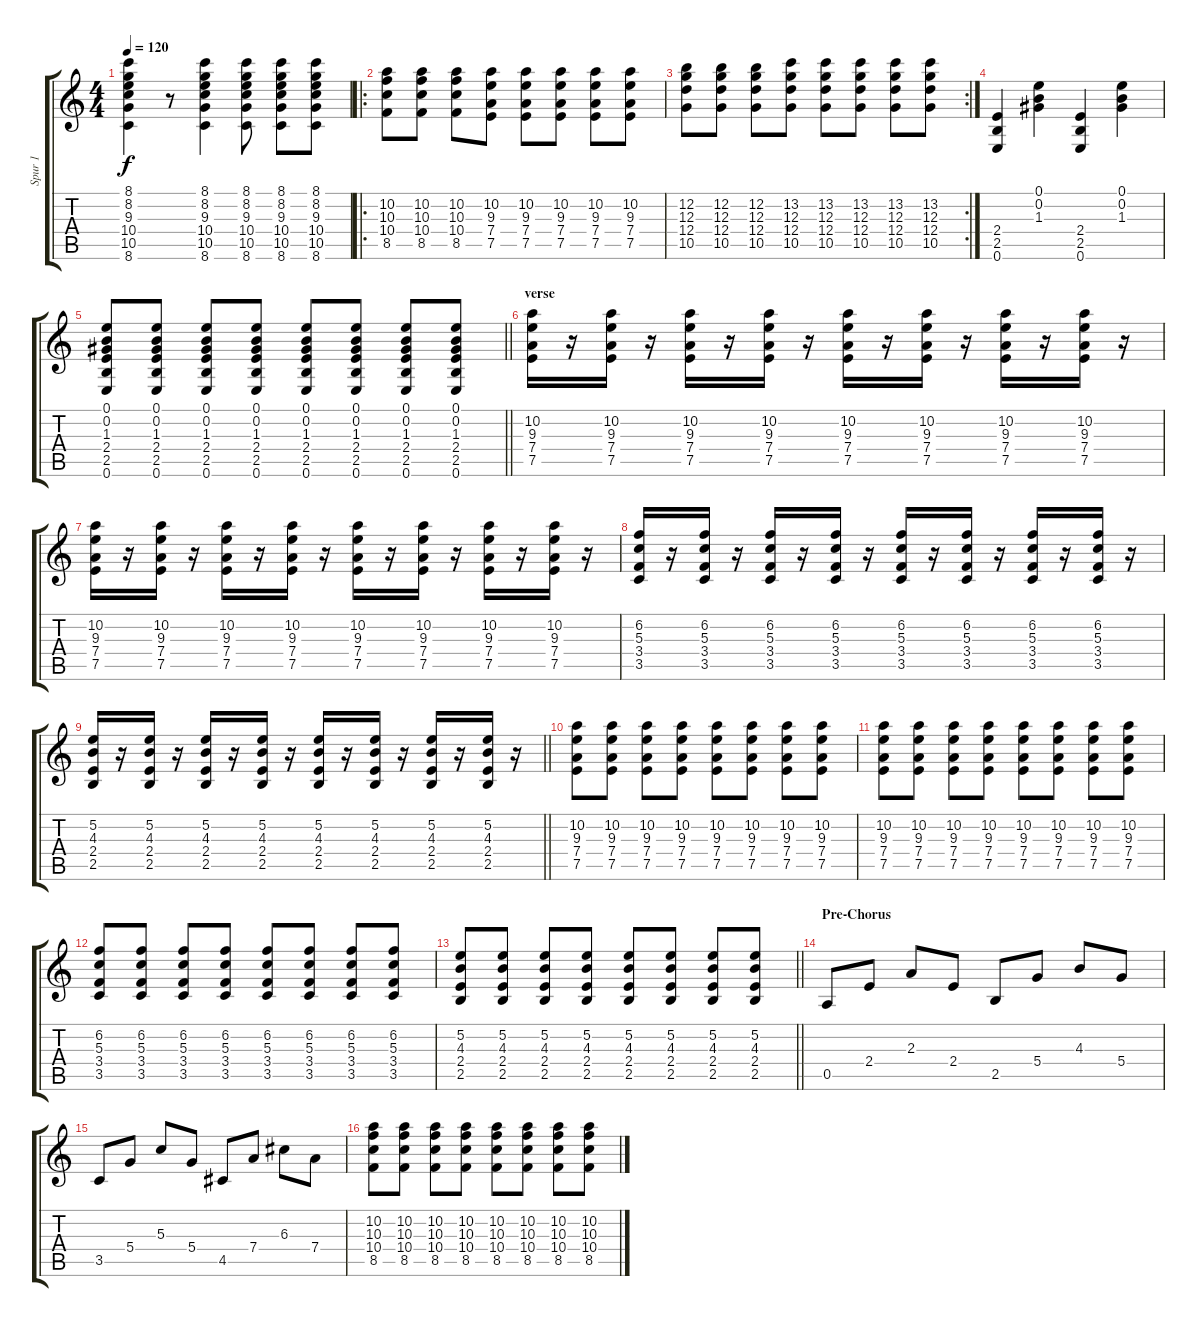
\track ("Spur 1" "Spur 1") {instrument overdrivenguitar}
\staff {score tabs}
\tuning (E4 B3 G3 D3 A2 E2) {hide}
\ts (4 4)
\tempo 120
\clef g2
\ks c
(8.1 8.2 9.3 10.4 10.5 8.6).4{dy f} r.8 (8.1 8.2 9.3 10.4 10.5 8.6).4 (8.1 8.2 9.3 10.4 10.5 8.6).8 (8.1 8.2 9.3 10.4 10.5 8.6).8 (8.1 8.2 9.3 10.4 10.5 8.6).8 |
\ro
(10.2 10.3 10.4 8.5).8 (10.2 10.3 10.4 8.5).8 (10.2 10.3 10.4 8.5).8 (10.2 9.3 7.4 7.5).8 (10.2 9.3 7.4 7.5).8 (10.2 9.3 7.4 7.5).8 (10.2 9.3 7.4 7.5).8 (10.2 9.3 7.4 7.5).8 |
\rc 2
(12.2 12.3 12.4 10.5).8 (12.2 12.3 12.4 10.5).8 (12.2 12.3 12.4 10.5).8 (13.2 12.3 12.4 10.5).8 (13.2 12.3 12.4 10.5).8 (13.2 12.3 12.4 10.5).8 (13.2 12.3 12.4 10.5).8 (13.2 12.3 12.4 10.5).8 |
(2.4 2.5 0.6).4 (0.1 0.2 1.3).4 (2.4 2.5 0.6).4 (0.1 0.2 1.3).4 |
\barLineRight lightlight
(0.1 0.2 1.3 2.4 2.5 0.6).8 (0.1 0.2 1.3 2.4 2.5 0.6).8 (0.1 0.2 1.3 2.4 2.5 0.6).8 (0.1 0.2 1.3 2.4 2.5 0.6).8 (0.1 0.2 1.3 2.4 2.5 0.6).8 (0.1 0.2 1.3 2.4 2.5 0.6).8 (0.1 0.2 1.3 2.4 2.5 0.6).8 (0.1 0.2 1.3 2.4 2.5 0.6).8 |
\section ("" "verse")
(10.2 9.3 7.4 7.5).16 r.16 (10.2 9.3 7.4 7.5).16 r.16 (10.2 9.3 7.4 7.5).16 r.16 (10.2 9.3 7.4 7.5).16 r.16 (10.2 9.3 7.4 7.5).16 r.16 (10.2 9.3 7.4 7.5).16 r.16 (10.2 9.3 7.4 7.5).16 r.16 (10.2 9.3 7.4 7.5).16 r.16 |
(10.2 9.3 7.4 7.5).16 r.16 (10.2 9.3 7.4 7.5).16 r.16 (10.2 9.3 7.4 7.5).16 r.16 (10.2 9.3 7.4 7.5).16 r.16 (10.2 9.3 7.4 7.5).16 r.16 (10.2 9.3 7.4 7.5).16 r.16 (10.2 9.3 7.4 7.5).16 r.16 (10.2 9.3 7.4 7.5).16 r.16 |
(6.2 5.3 3.4 3.5).16 r.16 (6.2 5.3 3.4 3.5).16 r.16 (6.2 5.3 3.4 3.5).16 r.16 (6.2 5.3 3.4 3.5).16 r.16 (6.2 5.3 3.4 3.5).16 r.16 (6.2 5.3 3.4 3.5).16 r.16 (6.2 5.3 3.4 3.5).16 r.16 (6.2 5.3 3.4 3.5).16 r.16 |
\barLineRight lightlight
(5.2 4.3 2.4 2.5).16 r.16 (5.2 4.3 2.4 2.5).16 r.16 (5.2 4.3 2.4 2.5).16 r.16 (5.2 4.3 2.4 2.5).16 r.16 (5.2 4.3 2.4 2.5).16 r.16 (5.2 4.3 2.4 2.5).16 r.16 (5.2 4.3 2.4 2.5).16 r.16 (5.2 4.3 2.4 2.5).16 r.16 |
(10.2 9.3 7.4 7.5).8 (10.2 9.3 7.4 7.5).8 (10.2 9.3 7.4 7.5).8 (10.2 9.3 7.4 7.5).8 (10.2 9.3 7.4 7.5).8 (10.2 9.3 7.4 7.5).8 (10.2 9.3 7.4 7.5).8 (10.2 9.3 7.4 7.5).8 |
(10.2 9.3 7.4 7.5).8 (10.2 9.3 7.4 7.5).8 (10.2 9.3 7.4 7.5).8 (10.2 9.3 7.4 7.5).8 (10.2 9.3 7.4 7.5).8 (10.2 9.3 7.4 7.5).8 (10.2 9.3 7.4 7.5).8 (10.2 9.3 7.4 7.5).8 |
(6.2 5.3 3.4 3.5).8 (6.2 5.3 3.4 3.5).8 (6.2 5.3 3.4 3.5).8 (6.2 5.3 3.4 3.5).8 (6.2 5.3 3.4 3.5).8 (6.2 5.3 3.4 3.5).8 (6.2 5.3 3.4 3.5).8 (6.2 5.3 3.4 3.5).8 |
\barLineRight lightlight
(5.2 4.3 2.4 2.5).8 (5.2 4.3 2.4 2.5).8 (5.2 4.3 2.4 2.5).8 (5.2 4.3 2.4 2.5).8 (5.2 4.3 2.4 2.5).8 (5.2 4.3 2.4 2.5).8 (5.2 4.3 2.4 2.5).8 (5.2 4.3 2.4 2.5).8 |
\section ("" "Pre-Chorus")
0.5.8 2.4.8 2.3.8 2.4.8 2.5.8 5.4.8 4.3.8 5.4.8 |
3.5.8 5.4.8 5.3.8 5.4.8 4.5.8 7.4.8 6.3.8 7.4.8 |
(10.2 10.3 10.4 8.5).8 (10.2 10.3 10.4 8.5).8 (10.2 10.3 10.4 8.5).8 (10.2 10.3 10.4 8.5).8 (10.2 10.3 10.4 8.5).8 (10.2 10.3 10.4 8.5).8 (10.2 10.3 10.4 8.5).8 (10.2 10.3 10.4 8.5).8
